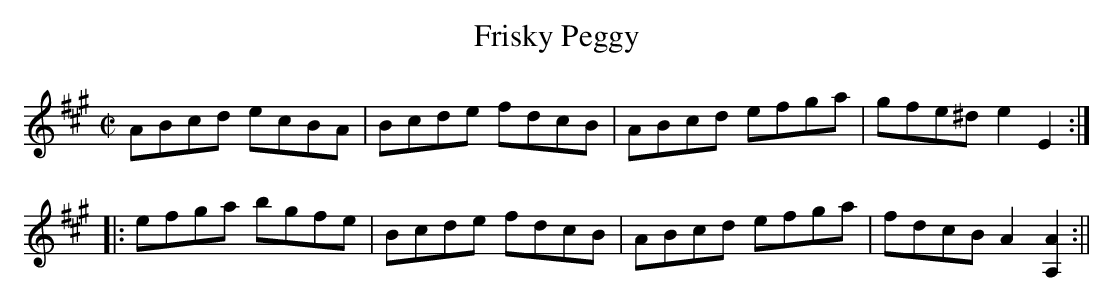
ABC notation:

X:1
T:Frisky Peggy
M:C|
L:1/8
K:A
ABcd ecBA|Bcde fdcB|ABcd efga|gfe^d e2E2:|
|:efga bgfe|Bcde fdcB|ABcd efga|fdcB A2 [A,2A2]:||
